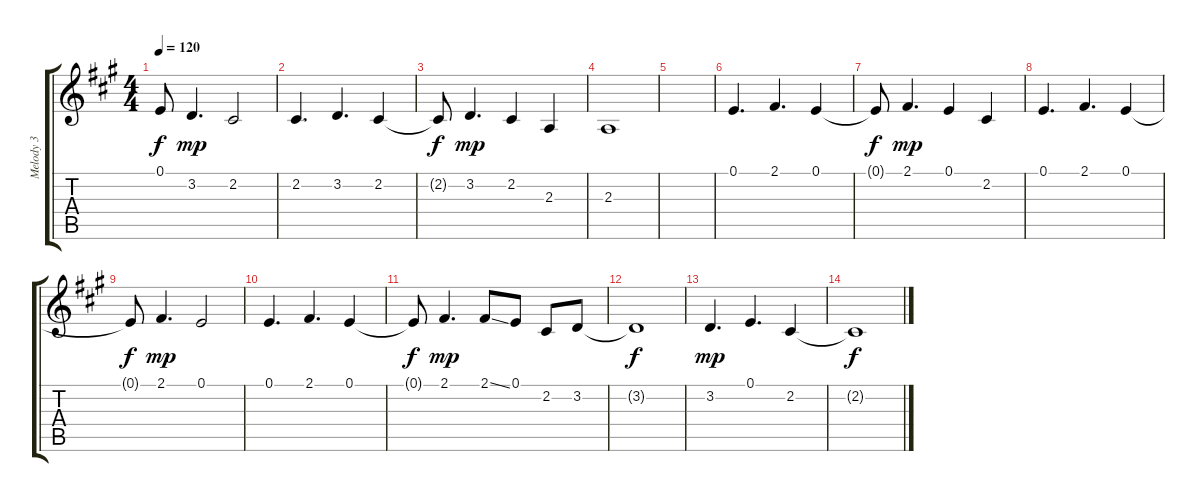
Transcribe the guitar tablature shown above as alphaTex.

\track ("Melody 3" "Melody 3") {instrument harmonica}
\staff {score tabs}
\tuning (E4 B3 G3 D3 A2 E2) {hide}
\ts (4 4)
\tempo 120
\clef g2
\ks a
0.1{t}.8{dy f} 3.2.4{d dy mp} 2.2.2 |
2.2.4{d} 3.2.4{d} 2.2.4 |
2.2{t}.8{dy f} 3.2.4{d dy mp} 2.2.4 2.3.4 |
2.3.1 |
|
0.1.4{d} 2.1.4{d} 0.1.4 |
0.1{t}.8{dy f} 2.1.4{d dy mp} 0.1.4 2.2.4 |
0.1.4{d} 2.1.4{d} 0.1.4 |
0.1{t}.8{dy f} 2.1.4{d dy mp} 0.1.2 |
0.1.4{d} 2.1.4{d} 0.1.4 |
0.1{t}.8{dy f} 2.1.4{d dy mp} 2.1{ss}.8 0.1.8 2.2.8 3.2.8 |
3.2{t}.1{dy f} |
3.2.4{d dy mp} 0.1.4{d} 2.2.4 |
2.2{t}.1{dy f}
